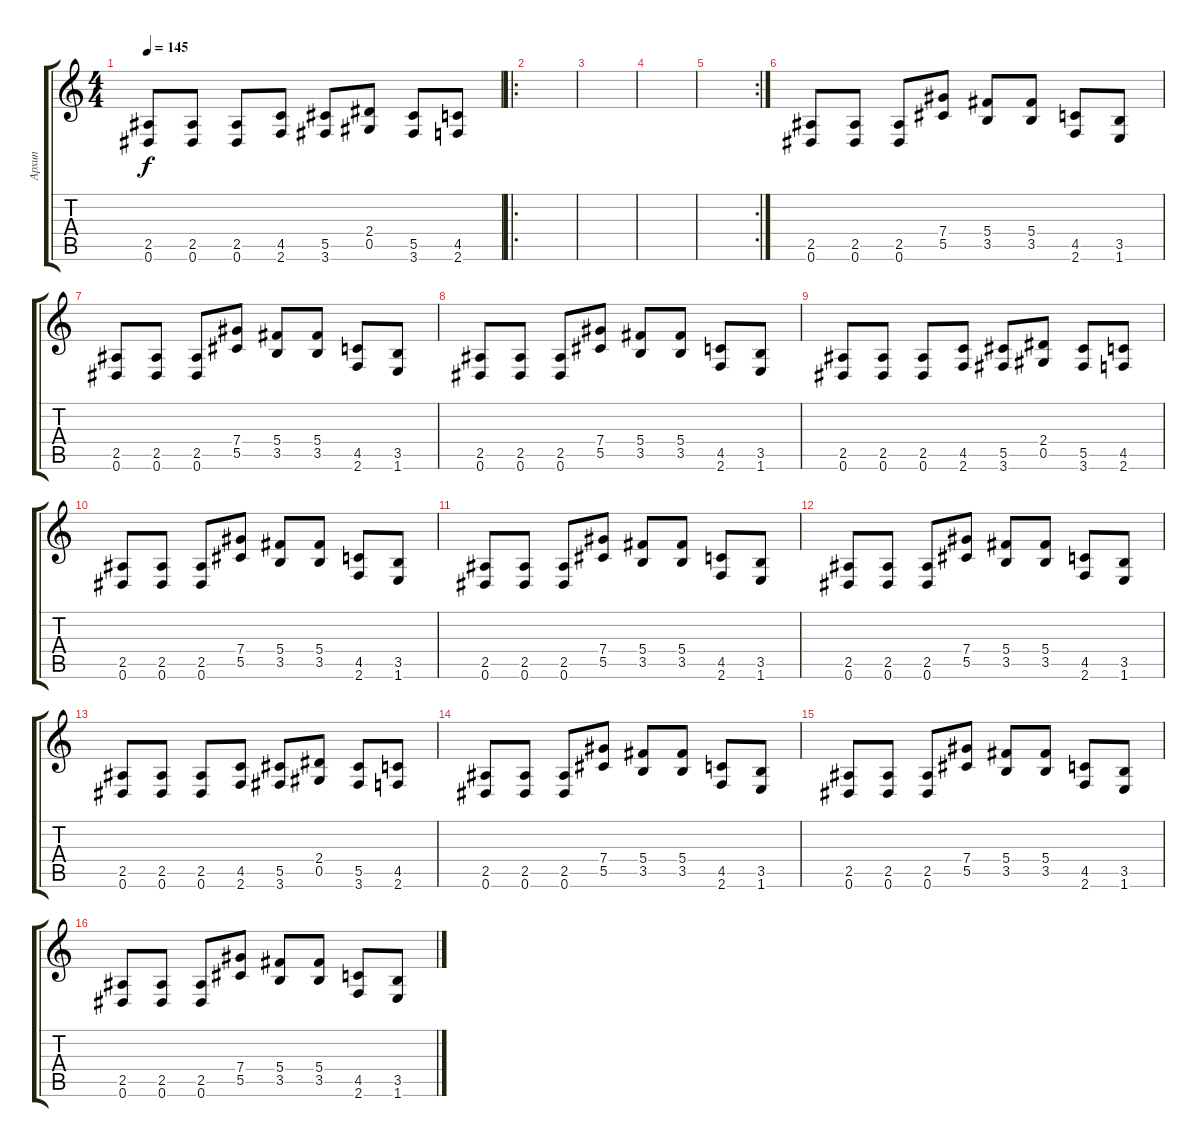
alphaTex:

\track ("Архип" "Архип") {instrument distortionguitar}
\staff {score tabs}
\tuning (Eb4 Bb3 Gb3 Db3 Ab2 Eb2) {hide}
\ts (4 4)
\tempo 145
\clef g2
\ks c
(2.5 0.6).8{dy f} (2.5 0.6).8 (2.5 0.6).8 (4.5 2.6).8 (5.5 3.6).8 (2.4 0.5).8 (5.5 3.6).8 (4.5 2.6).8 |
\ro
|
|
|
\rc 2
|
(2.5 0.6).8 (2.5 0.6).8 (2.5 0.6).8 (7.4 5.5).8 (5.4 3.5).8 (5.4 3.5).8 (4.5 2.6).8 (3.5 1.6).8 |
(2.5 0.6).8 (2.5 0.6).8 (2.5 0.6).8 (7.4 5.5).8 (5.4 3.5).8 (5.4 3.5).8 (4.5 2.6).8 (3.5 1.6).8 |
(2.5 0.6).8 (2.5 0.6).8 (2.5 0.6).8 (7.4 5.5).8 (5.4 3.5).8 (5.4 3.5).8 (4.5 2.6).8 (3.5 1.6).8 |
(2.5 0.6).8 (2.5 0.6).8 (2.5 0.6).8 (4.5 2.6).8 (5.5 3.6).8 (2.4 0.5).8 (5.5 3.6).8 (4.5 2.6).8 |
(2.5 0.6).8 (2.5 0.6).8 (2.5 0.6).8 (7.4 5.5).8 (5.4 3.5).8 (5.4 3.5).8 (4.5 2.6).8 (3.5 1.6).8 |
(2.5 0.6).8 (2.5 0.6).8 (2.5 0.6).8 (7.4 5.5).8 (5.4 3.5).8 (5.4 3.5).8 (4.5 2.6).8 (3.5 1.6).8 |
(2.5 0.6).8 (2.5 0.6).8 (2.5 0.6).8 (7.4 5.5).8 (5.4 3.5).8 (5.4 3.5).8 (4.5 2.6).8 (3.5 1.6).8 |
(2.5 0.6).8 (2.5 0.6).8 (2.5 0.6).8 (4.5 2.6).8 (5.5 3.6).8 (2.4 0.5).8 (5.5 3.6).8 (4.5 2.6).8 |
(2.5 0.6).8 (2.5 0.6).8 (2.5 0.6).8 (7.4 5.5).8 (5.4 3.5).8 (5.4 3.5).8 (4.5 2.6).8 (3.5 1.6).8 |
(2.5 0.6).8 (2.5 0.6).8 (2.5 0.6).8 (7.4 5.5).8 (5.4 3.5).8 (5.4 3.5).8 (4.5 2.6).8 (3.5 1.6).8 |
(2.5 0.6).8 (2.5 0.6).8 (2.5 0.6).8 (7.4 5.5).8 (5.4 3.5).8 (5.4 3.5).8 (4.5 2.6).8 (3.5 1.6).8
